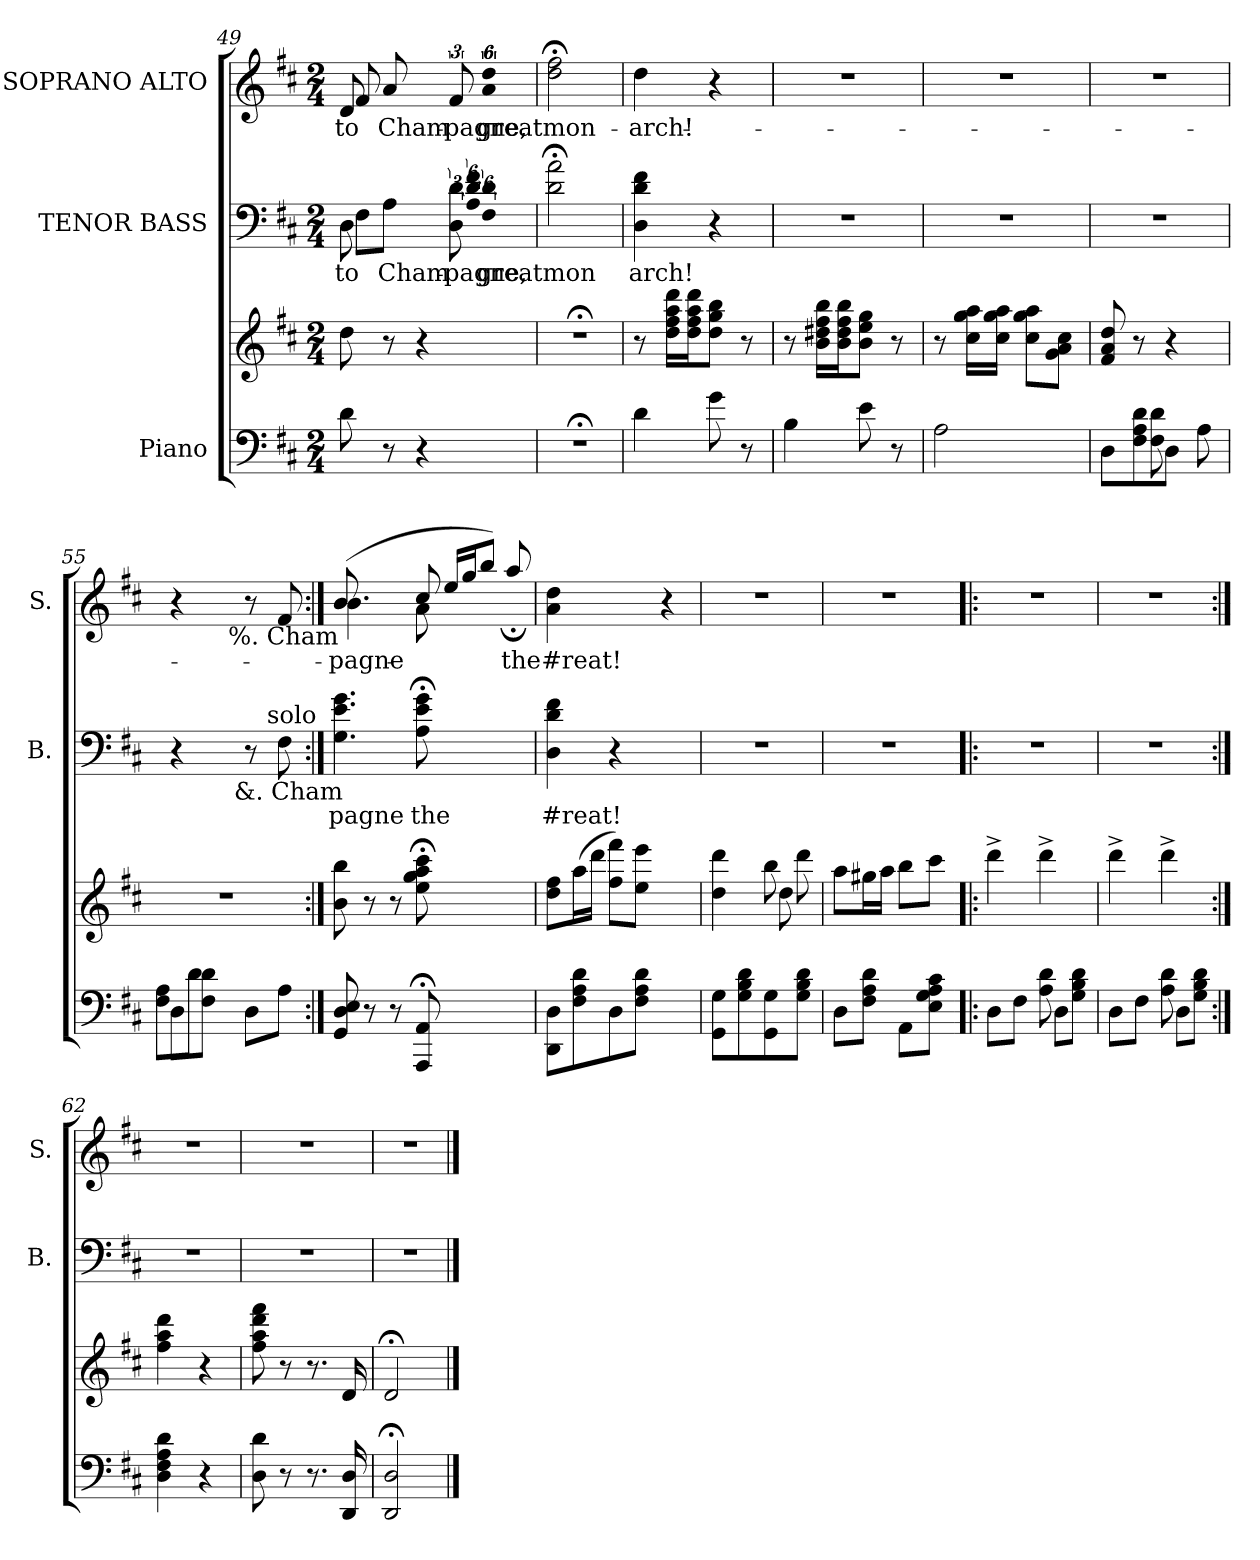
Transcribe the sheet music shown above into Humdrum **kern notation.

**kern	**kern	**kern	**text	**kern	**text
*part3	*part3	*part2	*part2	*part1	*part1
*staff4	*staff3	*staff2	*staff2	*staff1	*staff1
*I"Piano	*	*I"TENOR BASS	*	*I"SOPRANO ALTO	*
*	*	*I'B.	*	*I'S.	*
*clefF4	*clefG2	*clefF4	*	*clefG2	*
*k[f#c#]	*k[f#c#]	*k[f#c#]	*	*k[f#c#]	*
*D:	*D:	*D:	*	*D:	*
*M2/4	*M2/4	*M2/4	*	*M2/4	*
=49	=49	=49	=49	=49	=49
!	!	!	!LO:LY:a	!	!
*	*	*^	*	*	*
!	!	!	!	!LO:LY:a	!	!LO:LY:b
*	*	*^	*^	*	*^	*
!	!	!	!	!	!	!	!	!	!LO:LY:b
*	*	*	*	*	*	*	*^	*^	*
8d\	8dd\	8D\	8F#<\L	12%5ryy	12%5ryy	to	8d/	8f#>/	12%5ryy	12%5ryy	to
!	!	!	!	!	!	!LO:LY:a	!	!	!	!	!LO:LY:b
8r	8r	4.ryy	8A\J	.	.	Cham-	4.ryy	8a/	.	.	Cham-
4r	4r	.	8ryy	.	.	.	.	8ryy	.	.	.
!	!	!	!	!	!	!LO:LY:a	!	!	!	!	!LO:LY:b
.	.	.	12D\ 12d\	.	.	-pagne,	.	12f#/	.	.	-pagne,
!	!	!	!	!	!	!LO:LY:a	!	!	!	!	!
!	!	!	!	!	!	!LO:LY:a	!	!	!	!	!LO:LY:b
!	!	!	!	!	!	!	!	!	!	!	!LO:LY:b
.	.	.	.	12F#\ 12d\	12A\ 12d\ 12f#\	greatmon-	.	.	12a/	12dd\	greatmon-
.	.	.	24ryy	.	.	.	.	24ryy	.	.	.
*	*	*	*v	*v	*v	*	*	*	*	*	*
*	*	*	*	*	*	*v	*v	*v	*
=50	=50	=50	=50	=50	=50	=50	=50
!LO:N:vis=1	!LO:N:vis=1	!	!	!	!	!	!
*	*	*v	*v	*	*	*	*
*	*	*	*	*v	*v	*
2r;<	2r;<	2d\;< 2a\;<	.	2dd\;< 2ff#\;<	.
=51	=51	=51	=51	=51	=51
!	!	!	!LO:LY:a	!	!LO:LY:b
4d\	8r	4D\ 4d\ 4f#\	-arch!	4dd\	-arch!
.	16dd\ 16ff#\ 16aa\ 16ddd\LL	.	.	.	.
.	16dd\ 16ff#\ 16aa\ 16ddd\J	.	.	.	.
8g\	8dd\ 8gg\ 8bb\J	4r	.	4r	.
8r	8r	.	.	.	.
=52	=52	=52	=52	=52	=52
!	!	!LO:N:vis=1	!	!LO:N:vis=1	!
4B\	8r	2r	.	2r	.
.	16b\ 16dd#X\ 16ff#\ 16bb\LL	.	.	.	.
.	16b\ 16dd#\ 16ff#\ 16bb\J	.	.	.	.
8e\	8b\ 8ee\ 8gg\J	.	.	.	.
8r	8r	.	.	.	.
=53	=53	=53	=53	=53	=53
!	!	!LO:N:vis=1	!	!LO:N:vis=1	!
2A\	8r	2r	.	2r	.
.	16cc#\ 16gg\ 16aa\LL	.	.	.	.
.	16cc#\ 16gg\ 16aa\JJ	.	.	.	.
.	8cc#\ 8gg\ 8aa\L	.	.	.	.
.	8g\ 8a\ 8cc#\J	.	.	.	.
=54	=54	=54	=54	=54	=54
*^	*	*	*	*	*
!	!	!	!LO:N:vis=1	!	!LO:N:vis=1	!
8D\L	4ryy	8f#/ 8a/ 8dd/	2r	.	2r	.
8F#\ 8A\ 8d\	.	8r	.	.	.	.
8D\J	8F#\ 8d\	4r	.	.	.	.
8ryy	8A\	.	.	.	.	.
=55	=55	=55	=55	=55	=55	=55
!	!	!LO:N:vis=1	!	!	!	!
*	*	*	*^	*	*^	*
*	*	*	*	*^	*	*	*	*
8D\L	8F#\ 8A\L	2r	4r	8..ryy	4ryy	.	4r	6ryy	.
8F#\ 8d\J	8d\J	.	.	.	.	.	.	.	.
.	.	.	.	.	.	.	.	24ryy	.
!	!	!	!	!	!	!	!	!LO:TX:b:t=%. Cham	!
.	.	.	.	.	.	.	.	6..ryy	.
!	!	!	!	!LO:TX:b:t=&. Cham	!	!	!	!	!
.	.	.	.	4ryy	.	.	.	.	.
8D\L	4ryy	.	8r	.	16.ryy	.	8r	.	.
!	!	!	!	!	!LO:TX:a:t=solo	!	!	!	!
.	.	.	.	.	8ryy	.	.	.	.
8A\J	.	.	8F#\	.	.	.	8f#/	.	.
.	.	.	.	32ryy	32ryy	.	.	.	.
!!LO:LB:g=z
=56:|!	=56:|!	=56:|!	=56:|!	=56:|!	=56:|!	=56:|!	=56:|!	=56:|!	=56:|!
!	!	!	!	!	!	!	!LO:TX:a:t=Ah!	!	!
!	!	!	!	!	!	!LO:LY:a	!	!	!LO:LY:b
*v	*v	*	*v	*v	*v	*	*^	*^	*
8GG/ 8D/ 8E/	8b\ 8bb\	4.G\ 4.e\ 4.g\	pagne	(8b/	4.b\	4.ryy	4.ryy	pagne
8r	8r	.	.	4.ryy	.	.	.	.
8r	8r	.	.	.	.	.	.	.
!	!	!	!LO:LY:a	!	!	!	!	!
8AAA/; 8AA/;	8ee\;< 8gg\;< 8aa\;< 8ccc#\;<	8A\;< 8e\;< 8g\;<	the	.	8ryy	8cc#/	8a\	.
4.ryy	4.ryy	4.ryy	.	16ee/LL	4ryy	4.ryy	4.ryy	.
.	.	.	.	16gg/J	.	.	.	.
.	.	.	.	8bb/J)	.	.	.	.
!	!	!	!	!	!	!	!	!LO:LY:b
.	.	.	.	8ryy	8aa;</	.	.	the
*	*	*	*	*	*v	*v	*v	*
=57	=57	=57	=57	=57	=57	=57
!	!	!	!LO:LY:a	!	!	!LO:LY:b
*	*	*	*	*v	*v	*
8DD\ 8D\L	8dd\ 8ff#\L	4D\ 4d\ 4f#\	#reat!	4a\ 4dd\	#reat!
8F#\ 8A\ 8d\	(>16aa\L	.	.	.	.
.	16ddd\JJ	.	.	.	.
8D\	8ff#\ 8fff#\L)	4r	.	4ryy	.
8F#\ 8A\ 8d\J	8ee\ 8eee\J	.	.	.	.
4ryy	4ryy	4ryy	.	4r	.
=58	=58	=58	=58	=58	=58
*	*^	*	*	*	*
!	!	!	!LO:N:vis=1	!	!LO:N:vis=1	!
8GG\ 8G\L	4dd\ 4ddd\	4ryy	2r	.	2r	.
8G\ 8B\ 8d\	.	.	.	.	.	.
8GG\ 8G\	8bb\	8dd\	.	.	.	.
8G\ 8B\ 8d\J	8ryy	8ddd\	.	.	.	.
=59	=59	=59	=59	=59	=59	=59
!	!	!	!LO:N:vis=1	!	!LO:N:vis=1	!
*	*v	*v	*	*	*	*
8D\L	8aa\L	2r	.	2r	.
8F#\ 8A\ 8d\J	16gg#X\L	.	.	.	.
.	16aa\JJ	.	.	.	.
8AA\L	8bb\L	.	.	.	.
8E\ 8G\ 8A\ 8c#\J	8ccc#\J	.	.	.	.
=60!|:	=60!|:	=60!|:	=60!|:	=60!|:	=60!|:
*^	*	*	*	*	*
!	!	!	!LO:N:vis=1	!	!LO:N:vis=1	!
8D\L	4ryy	4ddd^>\	2r	.	2r	.
8F#\J	.	.	.	.	.	.
8A\ 8d\	8D\L	4ddd^>\	.	.	.	.
8ryy	8G\ 8B\ 8d\J	.	.	.	.	.
=61	=61	=61	=61	=61	=61	=61
!	!	!	!LO:N:vis=1	!	!LO:N:vis=1	!
8D\L	4ryy	4ddd^>\	2r	.	2r	.
8F#\J	.	.	.	.	.	.
8A\ 8d\	8D\L	4ddd^>\	.	.	.	.
8ryy	8G\ 8B\ 8d\J	.	.	.	.	.
=62:|!	=62:|!	=62:|!	=62:|!	=62:|!	=62:|!	=62:|!
!	!	!	!LO:N:vis=1	!	!LO:N:vis=1	!
*v	*v	*	*	*	*	*
4D\ 4F#\ 4A\ 4d\	4ff#\ 4aa\ 4ddd\	2r	.	2r	.
4r	4r	.	.	.	.
=63	=63	=63	=63	=63	=63
!	!	!LO:N:vis=1	!	!LO:N:vis=1	!
8D\ 8d\	8ff#\ 8aa\ 8ddd\ 8fff#\	2r	.	2r	.
8r	8r	.	.	.	.
8.r	8.r	.	.	.	.
16DD/ 16D/	16d/	.	.	.	.
=64	=64	=64	=64	=64	=64
!	!	!LO:N:vis=1	!	!LO:N:vis=1	!
2DD/; 2D/;	2d;/	2r	.	2r	.
==	==	==	==	==	==
*-	*-	*-	*-	*-	*-
